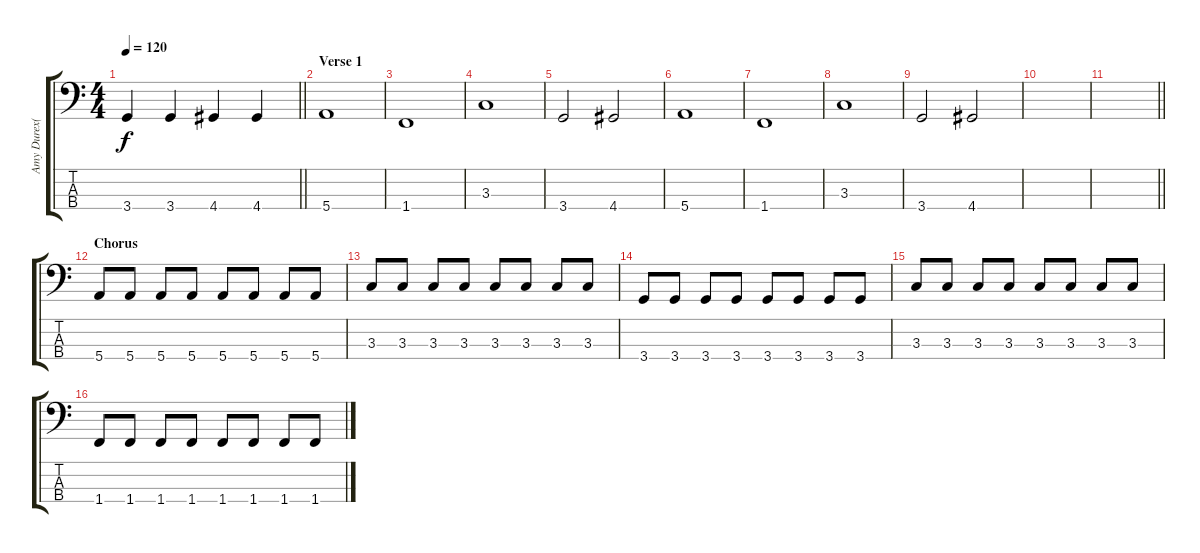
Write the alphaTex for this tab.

\track ("Amy Durex(Bass)" "Amy Durex(") {instrument electricbassfinger}
\staff {score tabs}
\tuning (G2 D2 A1 E1) {hide}
\ts (4 4)
\tempo 120
\clef f4
\barLineRight lightlight
\ks c
3.4.4{dy f} 3.4.4 4.4.4 4.4.4 |
\section ("" "Verse 1")
5.4.1 |
1.4.1 |
3.3.1 |
3.4.2 4.4.2 |
5.4.1 |
1.4.1 |
3.3.1 |
3.4.2 4.4.2 |
|
\barLineRight lightlight
|
\section ("" "Chorus")
5.4.8 5.4.8 5.4.8 5.4.8 5.4.8 5.4.8 5.4.8 5.4.8 |
3.3.8 3.3.8 3.3.8 3.3.8 3.3.8 3.3.8 3.3.8 3.3.8 |
3.4.8 3.4.8 3.4.8 3.4.8 3.4.8 3.4.8 3.4.8 3.4.8 |
3.3.8 3.3.8 3.3.8 3.3.8 3.3.8 3.3.8 3.3.8 3.3.8 |
1.4.8 1.4.8 1.4.8 1.4.8 1.4.8 1.4.8 1.4.8 1.4.8
